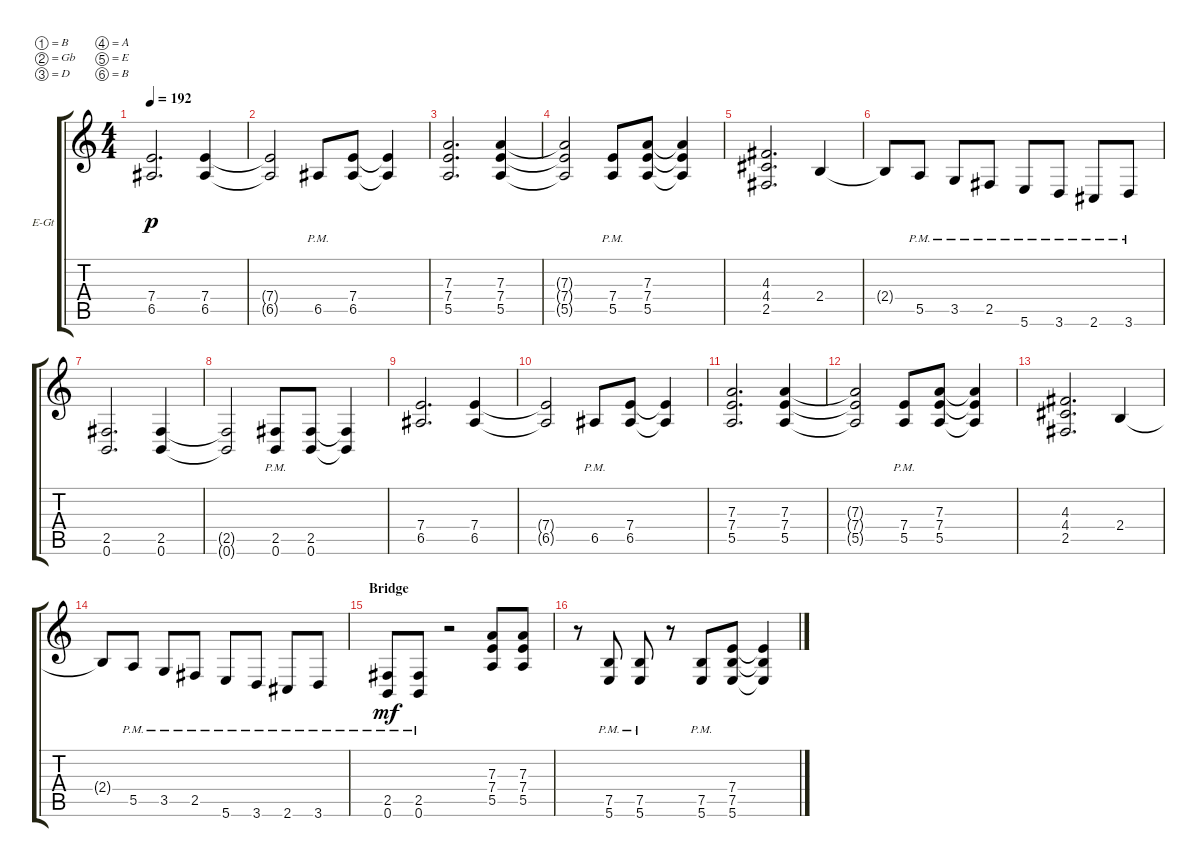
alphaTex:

\bracketExtendMode groupsimilarinstruments
\firstSystemTrackNameOrientation horizontal
\otherSystemsTrackNameOrientation horizontal
\track ("Electric Guitar 1" "E-Gt") {instrument distortionguitar}
\staff {score tabs}
\tuning (B3 Gb3 D3 A2 E2 B1)
\ts (4 4)
\tempo 192
\clef g2
\ks c
(6.5 7.4).2{d dy p} (6.5 7.4).4 |
(6.5{t} 7.4{t}).2 6.5{pm}.8 (6.5 7.4).8 (6.5{t} 7.4{t}).4 |
(5.5 7.4 7.3).2{d} (5.5 7.4 7.3).4 |
(7.3{t} 7.4{t} 5.5{t}).2 (5.5{pm} 7.4{pm}).8 (5.5 7.4 7.3).8 (5.5{t} 7.4{t} 7.3{t}).4 |
(2.5 4.4 4.3).2{d} 2.4.4 |
2.4{t}.8 5.5{pm}.8 3.5{pm}.8 2.5{pm}.8 5.6{pm}.8 3.6{pm}.8 2.6{pm}.8 3.6{pm}.8 |
(0.6 2.5).2{d} (0.6 2.5).4 |
(0.6{t} 2.5{t}).2 (0.6{pm} 2.5{pm}).8 (0.6 2.5).8 (2.5{t} 0.6{t}).4 |
(6.5 7.4).2{d} (6.5 7.4).4 |
(6.5{t} 7.4{t}).2 6.5{pm}.8 (6.5 7.4).8 (6.5{t} 7.4{t}).4 |
(5.5 7.4 7.3).2{d} (5.5 7.4 7.3).4 |
(7.3{t} 7.4{t} 5.5{t}).2 (5.5{pm} 7.4{pm}).8 (5.5 7.4 7.3).8 (5.5{t} 7.4{t} 7.3{t}).4 |
(2.5 4.4 4.3).2{d} 2.4.4 |
2.4{t}.8 5.5{pm}.8 3.5{pm}.8 2.5{pm}.8 5.6{pm}.8 3.6{pm}.8 2.6{pm}.8 3.6{pm}.8 |
\section ("" "Bridge")
(0.6{pm} 2.5).8{dy mf} (0.6{pm} 2.5).8 r.2 (5.5 7.4 7.3).8 (7.4 5.5 7.3).8 |
r.8 (5.6{pm} 7.5).8 (5.6{pm} 7.5).8 r.8 (5.6{pm} 7.5).8 (5.6 7.5 7.4).8 (5.6{t} 7.5{t} 7.4{t}).4
